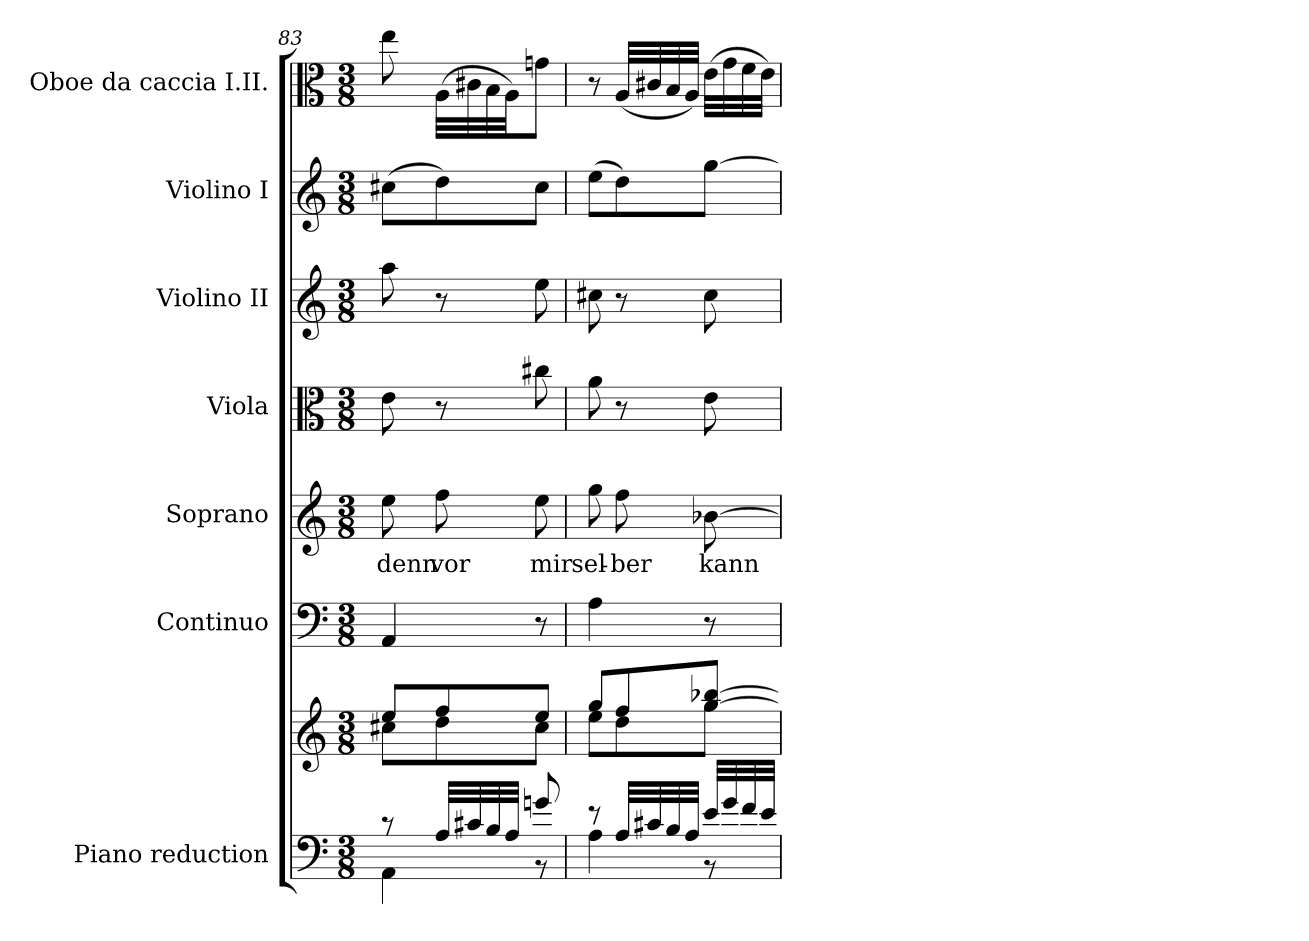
**kern	**kern	**kern	**kern	**text	**kern	**kern	**kern	**kern
*part7	*part7	*part6	*part5	*part5	*part4	*part3	*part2	*part1
*staff8	*staff7	*staff6	*staff5	*staff5	*staff4	*staff3	*staff2	*staff1
*I"Piano reduction	*	*I"Continuo	*I"Soprano	*	*I"Viola	*I"Violino II	*I"Violino I	*I"Oboe da caccia I.II.
*I'Pno	*	*	*	*	*I'Vla	*I'Vln	*I'Vln	*I'Ob
*clefF4	*clefG2	*clefF4	*clefG2	*	*clefC3	*clefG2	*clefG2	*clefC3
*k[]	*k[]	*k[]	*k[]	*	*k[]	*k[]	*k[]	*k[]
*M3/8	*M3/8	*M3/8	*M3/8	*	*M3/8	*M3/8	*M3/8	*M3/8
=83	=83	=83	=83	=83	=83	=83	=83	=83
*^	*^	*	*	*	*	*	*	*
!	!	!	!	!	!	!LO:LY:b	!	!	!	!
8r	4AA\	8ee/L	8cc#X\L	4AA/	8ee\	denn	8e\	8aa\	(8cc#X\L	8ee\
!	!	!	!	!	!	!LO:LY:b	!	!	!	!
32A/LLL	.	8ff/	8dd\	.	8ff\	vor	8r	8r	8dd\)	(32A\LLL
32c#X/	.	.	.	.	.	.	.	.	.	32c#X\
32B/	.	.	.	.	.	.	.	.	.	32B\
32A/JJJ	.	.	.	.	.	.	.	.	.	32A\JJ)
!	!	!	!	!	!	!LO:LY:b	!	!	!	!
8gn/	8r	8ee/J	8cc#\J	8r	8ee\	mir	8cc#X\	8ee\	8cc#\J	8gn\J
=84	=84	=84	=84	=84	=84	=84	=84	=84	=84	=84
!	!	!	!	!	!	!LO:LY:b	!	!	!	!
8r	4A\	8gg/L	8ee\L	4A\	8gg\	sel-	8a\	8cc#X\	(8ee\L	8r
!	!	!	!	!	!	!LO:LY:b	!	!	!	!
32A/LLL	.	8ff/	8dd\	.	8ff\	-ber	8r	8r	8dd\)	(32A/LLL
32c#X/	.	.	.	.	.	.	.	.	.	32c#X/
32B/	.	.	.	.	.	.	.	.	.	32B/
32A/JJJ	.	.	.	.	.	.	.	.	.	32A/JJJ)
!	!	!	!	!	!	!LO:LY:b	!	!	!	!
32e/LLL	8r	[8gg/ [8bb-X/J	8gg\J	8r	[8b-X\	kann	8e\	8cc#\	[8gg\J	(32e\LLL
32g/	.	.	.	.	.	.	.	.	.	32g\
32f/	.	.	.	.	.	.	.	.	.	32f\
32e/JJJ	.	.	.	.	.	.	.	.	.	32e\JJJ)
*v	*v	*	*	*	*	*	*	*	*	*
*	*v	*v	*	*	*	*	*	*	*
=	=	=	=	=	=	=	=	=
*-	*-	*-	*-	*-	*-	*-	*-	*-
